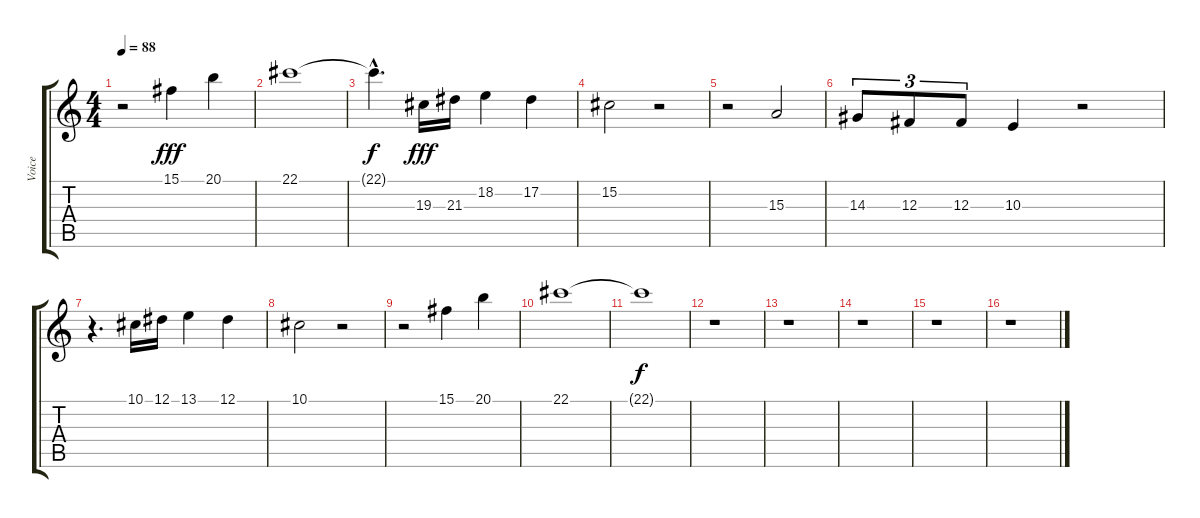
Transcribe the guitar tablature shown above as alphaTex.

\track ("Voice" "Voice") {instrument synthvoice}
\staff {score tabs}
\tuning (Eb4 Bb3 Gb3 Db3 Ab2 Eb2) {hide}
\ts (4 4)
\tempo 88
\clef g2
\ks c
r.2{dy fff} 15.1.4 20.1.4 |
22.1.1 |
22.1{hac t}.4{d dy f} 19.3.16{dy fff} 21.3.16 18.2.4 17.2.4 |
15.2.2 r.2 |
r.2 15.3.2 |
14.3.8{tu (3 2)} 12.3.8{tu (3 2)} 12.3.8{tu (3 2)} 10.3.4 r.2 |
r.4{d} 10.1.16 12.1.16 13.1.4 12.1.4 |
10.1.2 r.2 |
r.2 15.1.4 20.1.4 |
22.1.1 |
22.1{t}.1{dy f} |
r.1 |
r.1 |
r.1 |
r.1 |
r.1
